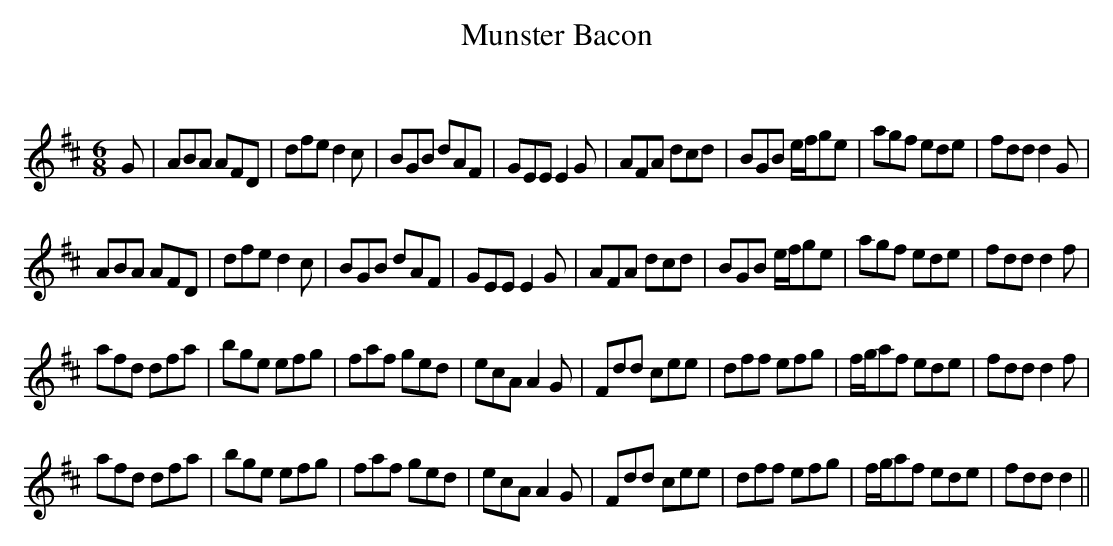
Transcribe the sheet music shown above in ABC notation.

X:1
T: Munster Bacon
C:
Q:180
K:D
M:6/8
L:1/16
G2|A2B2A2 A2F2D2|d2f2e2 d4c2|B2G2B2 d2A2F2|G2E2E2 E4G2|A2F2A2 d2c2d2|B2G2B2 efg2e2|a2g2f2 e2d2e2|f2d2d2 d4G2|
A2B2A2 A2F2D2|d2f2e2 d4c2|B2G2B2 d2A2F2|G2E2E2 E4G2|A2F2A2 d2c2d2|B2G2B2 efg2e2|a2g2f2 e2d2e2|f2d2d2 d4f2|
a2f2d2 d2f2a2|b2g2e2 e2f2g2|f2a2f2 g2e2d2|e2c2A2 A4G2|F2d2d2 c2e2e2|d2f2f2 e2f2g2|fga2f2 e2d2e2|f2d2d2 d4f2|
a2f2d2 d2f2a2|b2g2e2 e2f2g2|f2a2f2 g2e2d2|e2c2A2 A4G2|F2d2d2 c2e2e2|d2f2f2 e2f2g2|fga2f2 e2d2e2|f2d2d2 d4||
